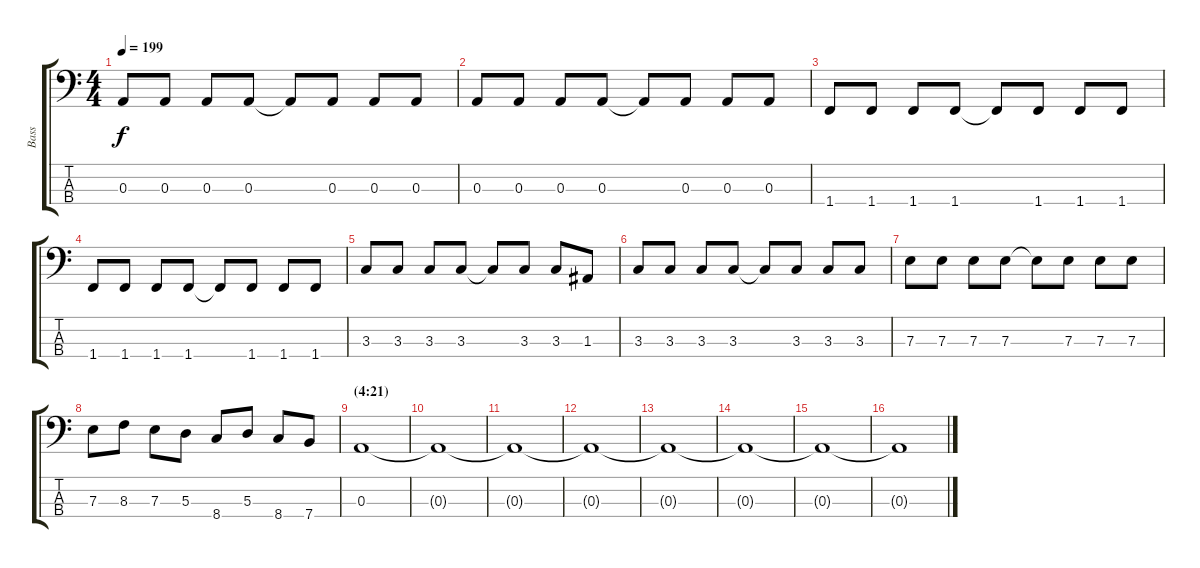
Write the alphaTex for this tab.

\track ("Bass" "Bass") {instrument electricbassfinger}
\staff {score tabs}
\tuning (G2 D2 A1 E1) {hide}
\ts (4 4)
\tempo 199
\clef f4
\ks c
0.3.8{dy f} 0.3.8 0.3.8 0.3.8 0.3{t}.8 0.3.8 0.3.8 0.3.8 |
0.3.8 0.3.8 0.3.8 0.3.8 0.3{t}.8 0.3.8 0.3.8 0.3.8 |
1.4.8 1.4.8 1.4.8 1.4.8 1.4{t}.8 1.4.8 1.4.8 1.4.8 |
1.4.8 1.4.8 1.4.8 1.4.8 1.4{t}.8 1.4.8 1.4.8 1.4.8 |
3.3.8 3.3.8 3.3.8 3.3.8 3.3{t}.8 3.3.8 3.3.8 1.3.8 |
3.3.8 3.3.8 3.3.8 3.3.8 3.3{t}.8 3.3.8 3.3.8 3.3.8 |
7.3.8 7.3.8 7.3.8 7.3.8 7.3{t}.8 7.3.8 7.3.8 7.3.8 |
7.3.8 8.3.8 7.3.8 5.3.8 8.4.8 5.3.8 8.4.8 7.4.8 |
\section ("" "(4:21)")
0.3.1 |
0.3{t}.1 |
0.3{t}.1 |
0.3{t}.1 |
0.3{t}.1{volume 8} |
0.3{t}.1 |
0.3{t}.1 |
0.3{t}.1
